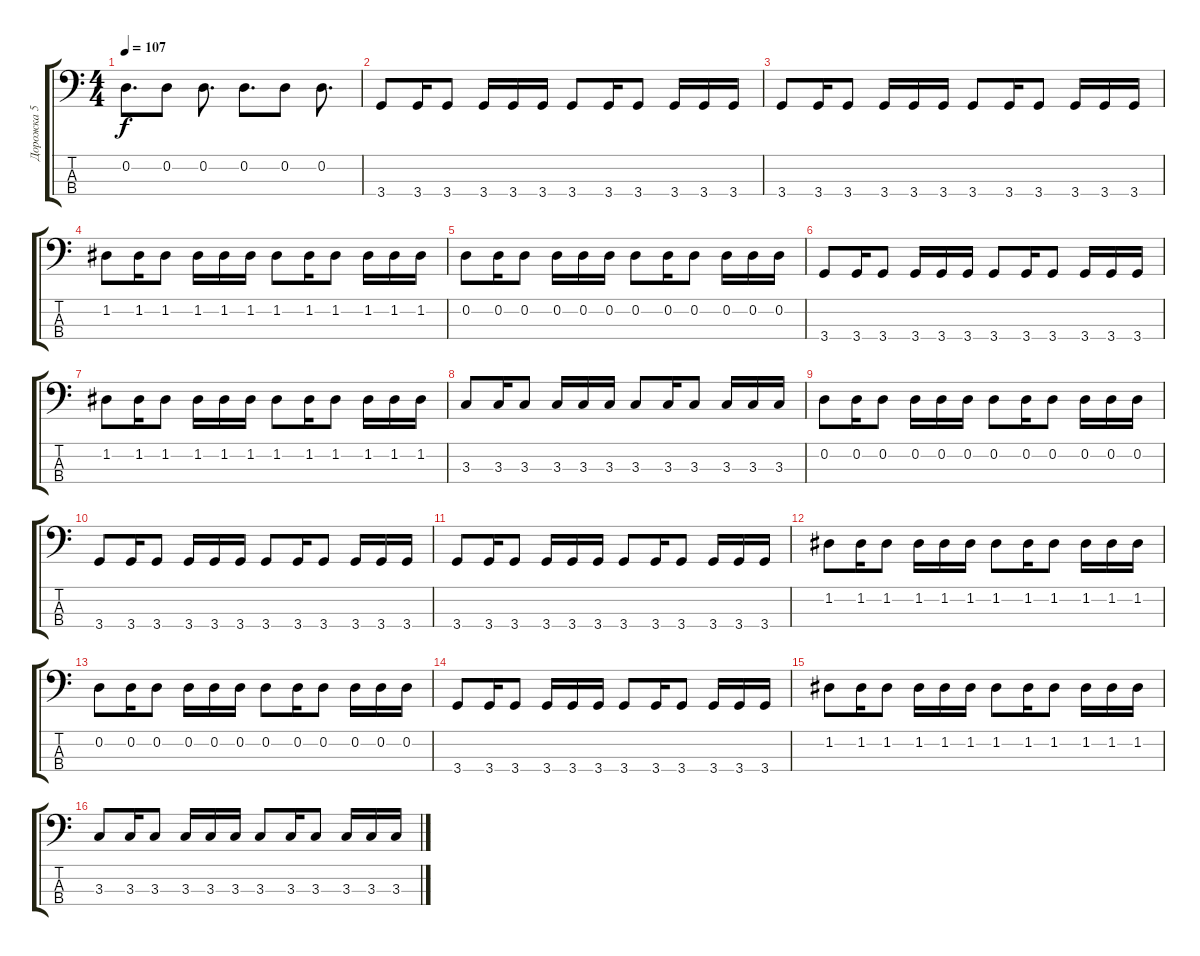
\track ("Дорожка 5" "Дорожка 5") {instrument electricbassfinger}
\staff {score tabs}
\tuning (G2 D2 A1 E1) {hide}
\ts (4 4)
\tempo 107
\clef f4
\ks c
0.2.8{d dy f} 0.2.8 0.2.8{d} 0.2.8{d} 0.2.8 0.2.8{d} |
3.4.8 3.4.16 3.4.8 3.4.16 3.4.16 3.4.16 3.4.8 3.4.16 3.4.8 3.4.16 3.4.16 3.4.16 |
3.4.8 3.4.16 3.4.8 3.4.16 3.4.16 3.4.16 3.4.8 3.4.16 3.4.8 3.4.16 3.4.16 3.4.16 |
1.2.8 1.2.16 1.2.8 1.2.16 1.2.16 1.2.16 1.2.8 1.2.16 1.2.8 1.2.16 1.2.16 1.2.16 |
0.2.8 0.2.16 0.2.8 0.2.16 0.2.16 0.2.16 0.2.8 0.2.16 0.2.8 0.2.16 0.2.16 0.2.16 |
3.4.8 3.4.16 3.4.8 3.4.16 3.4.16 3.4.16 3.4.8 3.4.16 3.4.8 3.4.16 3.4.16 3.4.16 |
1.2.8 1.2.16 1.2.8 1.2.16 1.2.16 1.2.16 1.2.8 1.2.16 1.2.8 1.2.16 1.2.16 1.2.16 |
3.3.8 3.3.16 3.3.8 3.3.16 3.3.16 3.3.16 3.3.8 3.3.16 3.3.8 3.3.16 3.3.16 3.3.16 |
0.2.8 0.2.16 0.2.8 0.2.16 0.2.16 0.2.16 0.2.8 0.2.16 0.2.8 0.2.16 0.2.16 0.2.16 |
3.4.8 3.4.16 3.4.8 3.4.16 3.4.16 3.4.16 3.4.8 3.4.16 3.4.8 3.4.16 3.4.16 3.4.16 |
3.4.8 3.4.16 3.4.8 3.4.16 3.4.16 3.4.16 3.4.8 3.4.16 3.4.8 3.4.16 3.4.16 3.4.16 |
1.2.8 1.2.16 1.2.8 1.2.16 1.2.16 1.2.16 1.2.8 1.2.16 1.2.8 1.2.16 1.2.16 1.2.16 |
0.2.8 0.2.16 0.2.8 0.2.16 0.2.16 0.2.16 0.2.8 0.2.16 0.2.8 0.2.16 0.2.16 0.2.16 |
3.4.8 3.4.16 3.4.8 3.4.16 3.4.16 3.4.16 3.4.8 3.4.16 3.4.8 3.4.16 3.4.16 3.4.16 |
1.2.8 1.2.16 1.2.8 1.2.16 1.2.16 1.2.16 1.2.8 1.2.16 1.2.8 1.2.16 1.2.16 1.2.16 |
3.3.8 3.3.16 3.3.8 3.3.16 3.3.16 3.3.16 3.3.8 3.3.16 3.3.8 3.3.16 3.3.16 3.3.16
